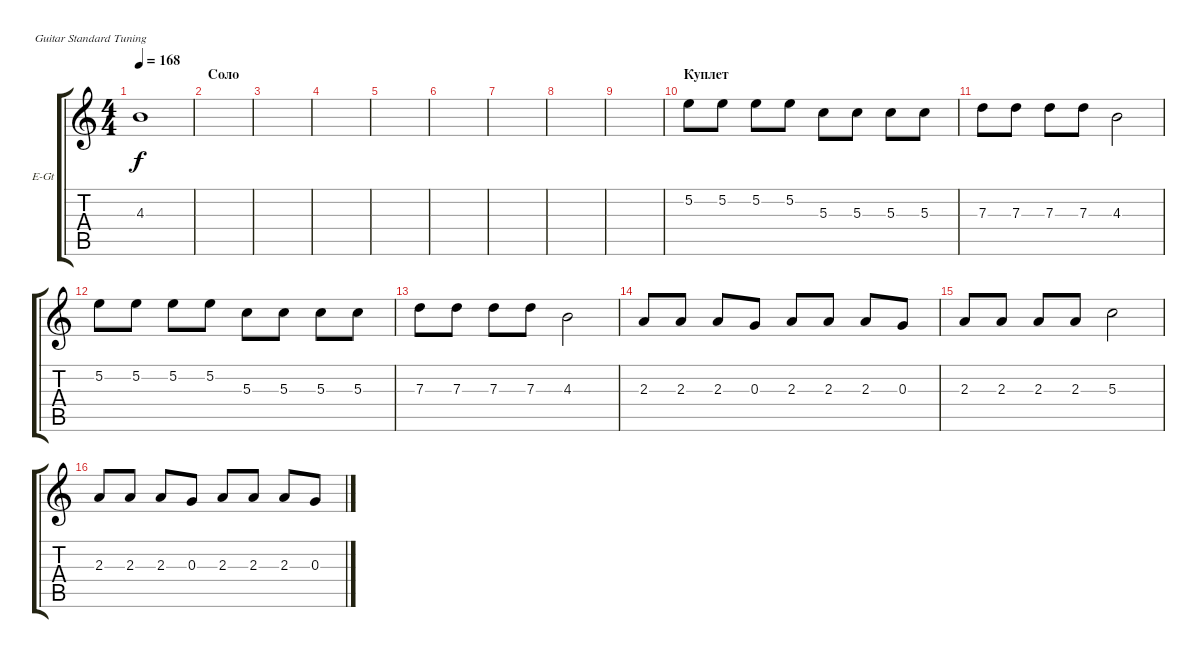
\defaultSystemsLayout 4
\bracketExtendMode groupsimilarinstruments
\firstSystemTrackNameOrientation horizontal
\otherSystemsTrackNameOrientation horizontal
\track ("В. Бутусов (вокал)" "E-Gt") {instrument electricguitarclean}
\staff {score tabs}
\tuning (E4 B3 G3 D3 A2 E2)
\ts (4 4)
\tempo 168
\clef g2
\scale
0.333333
\ks c
4.3.1{dy f} |
\section ("" "Соло")
\scale
0.333333 |
\scale
0.333333 |
\scale
0.333333 |
\scale
0.333333 |
\scale
0.333333 |
\scale
0.333333 |
\scale
0.333333 |
\scale
0.333333 |
\section ("" "Куплет")
\scale
0.333333 5.2.8 5.2.8 5.2.8 5.2.8 5.3.8 5.3.8 5.3.8 5.3.8 |
\scale
0.333333 7.3.8 7.3.8 7.3.8 7.3.8 4.3.2 |
\scale
0.333333 5.2.8 5.2.8 5.2.8 5.2.8 5.3.8 5.3.8 5.3.8 5.3.8 |
\scale
0.333333 7.3.8 7.3.8 7.3.8 7.3.8 4.3.2 |
\scale
0.333333 2.3.8 2.3.8 2.3.8 0.3.8 2.3.8 2.3.8 2.3.8 0.3.8 |
\scale
0.333333 2.3.8 2.3.8 2.3.8 2.3.8 5.3.2 |
\scale
0.333333 2.3.8 2.3.8 2.3.8 0.3.8 2.3.8 2.3.8 2.3.8 0.3.8
